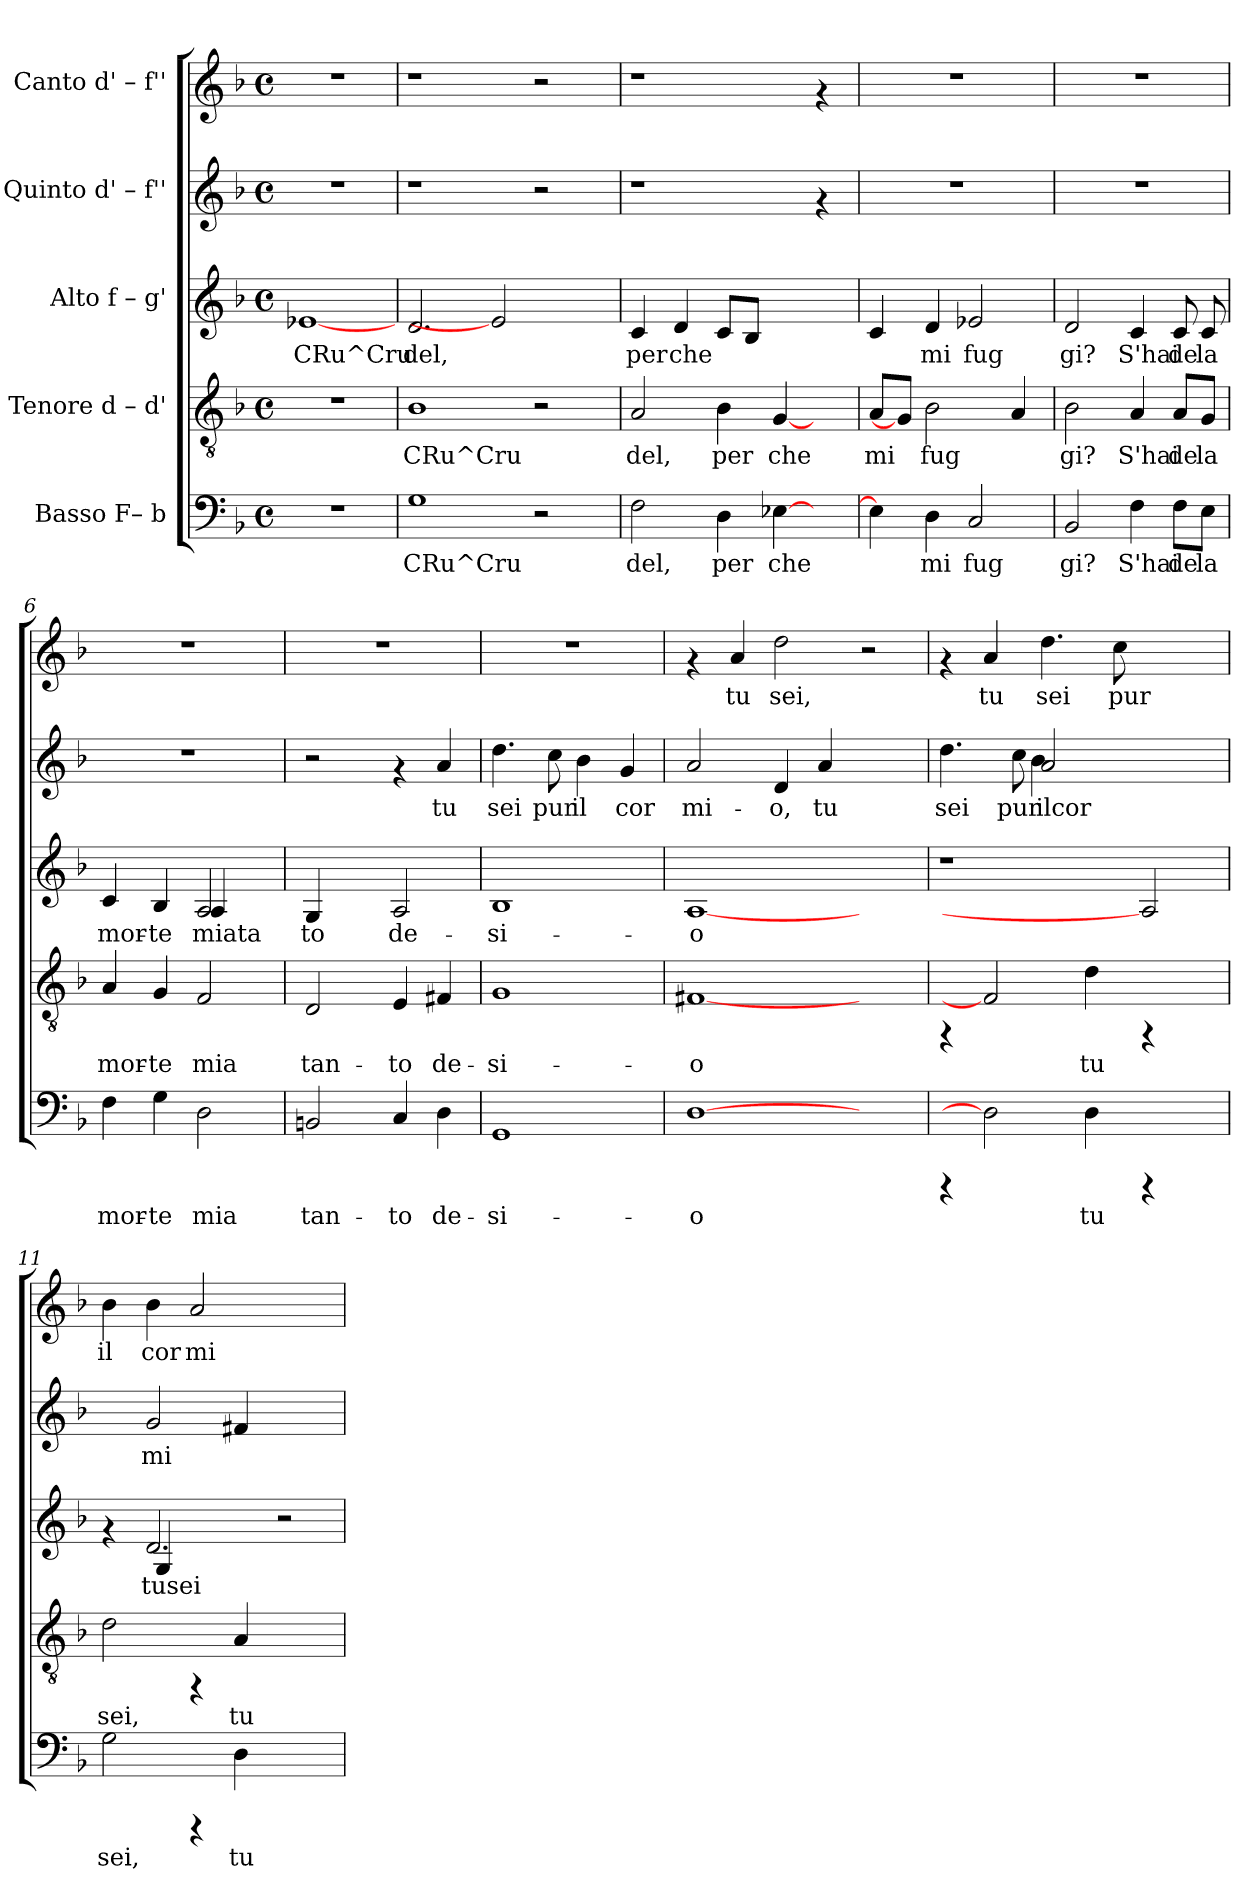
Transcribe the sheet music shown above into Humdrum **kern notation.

**kern	**text	**kern	**text	**kern	**text	**kern	**text	**kern	**text
*part5	*part5	*part4	*part4	*part3	*part3	*part2	*part2	*part1	*part1
*staff5	*staff5	*staff4	*staff4	*staff3	*staff3	*staff2	*staff2	*staff1	*staff1
*I"Basso  F– b	*	*I"Tenore  d – d'	*	*I"Alto  f – g'	*	*I"Quinto  d' – f''	*	*I"Canto  d' – f''	*
!!LO:PB:g=z
*stria5	*	*stria5	*	*stria5	*	*stria5	*	*stria5	*
*clefF4	*	*clefGv2	*	*clefG2	*	*clefG2	*	*clefG2	*
*k[b-]	*	*k[b-]	*	*k[b-]	*	*k[b-]	*	*k[b-]	*
*F:	*	*F:	*	*F:	*	*F:	*	*F:	*
*M4/4	*	*M4/4	*	*M4/4	*	*M4/4	*	*M4/4	*
*met(c)	*	*met(c)	*	*met(c)	*	*met(c)	*	*met(c)	*
=1	=1	=1	=1	=1	=1	=1	=1	=1	=1
!	!	!	!	!	!LO:LY:b:rj	!	!	!	!
1r	.	1r	.	[1e-X	CRu^Cru	1r	.	1r	.
=2	=2	=2	=2	=2	=2	=2	=2	=2	=2
!	!LO:LY:b:rj	!	!LO:LY:b:rj	!	!LO:LY:b:rj	!	!	!	!
1G	CRu^Cru	1B-	CRu^Cru	2.d/	del,	1r	.	1r	.
.	.	.	.	2e-]	.	.	.	.	.
2r	.	2r	.	.	.	2r	.	2r	.
.	.	.	.	4ryy	.	.	.	.	.
=3	=3	=3	=3	=3	=3	=3	=3	=3	=3
!	!LO:LY:b:rj	!	!LO:LY:b:rj	!	!LO:LY:b:rj	!	!	!	!
2F\	del,	2A/	del,	4c/	per	1r	.	1r	.
!	!	!	!	!	!LO:LY:b:rj	!	!	!	!
.	.	.	.	4d/	che	.	.	.	.
!	!LO:LY:b:rj	!	!LO:LY:b:rj	!	!LO:LY:b:rj	!	!	!	!
4D\	per	4B-\	per	8c/L	.	.	.	.	.
!	!	!	!	!	!LO:LY:b:rj	!	!	!	!
.	.	.	.	8B-/J	.	.	.	.	.
!	!LO:LY:b:rj	!	!LO:LY:b:rj	!	!	!	!	!	!
[4E-X\	che	[4G/	che	2ryy	.	.	.	.	.
4ryy	.	4ryy	.	.	.	4rf	.	4rf	.
=4	=4	=4	=4	=4	=4	=4	=4	=4	=4
!	!	!	!LO:LY:b:rj	!	!LO:LY:b:rj	!	!	!	!
4E-\]	.	8A/L	mi	4c/	.	1r	.	1r	.
.	.	8G/J]	.	.	.	.	.	.	.
!	!LO:LY:b:rj	!	!LO:LY:b:rj	!	!LO:LY:b:rj	!	!	!	!
4D\	mi	2B-\	fug	4d/	mi	.	.	.	.
!	!LO:LY:b:rj	!	!	!	!LO:LY:b:rj	!	!	!	!
2C/	fug	.	.	2e-X/	fug	.	.	.	.
!	!	!	!LO:LY:b:rj	!	!	!	!	!	!
.	.	4A/	.	.	.	.	.	.	.
=5	=5	=5	=5	=5	=5	=5	=5	=5	=5
!	!LO:LY:b:rj	!	!LO:LY:b:rj	!	!LO:LY:b:rj	!	!	!	!
2BB-/	gi?	2B-\	gi?	2d/	gi?	1r	.	1r	.
!	!LO:LY:b:rj	!	!LO:LY:b:rj	!	!LO:LY:b:rj	!	!	!	!
4F\	S'hai	4A/	S'hai	4c/	S'hai	.	.	.	.
!	!LO:LY:b:rj	!	!LO:LY:b:rj	!	!LO:LY:b:rj	!	!	!	!
8F\L	de	8A/L	de	8c/	de	.	.	.	.
!	!LO:LY:b:rj	!	!LO:LY:b:rj	!	!LO:LY:b:rj	!	!	!	!
8E\J	la	8G/J	la	8c/	la	.	.	.	.
!!LO:LB:g=z
=6	=6	=6	=6	=6	=6	=6	=6	=6	=6
!	!LO:LY:b:rj	!	!LO:LY:b:rj	!	!LO:LY:b:rj	!	!	!	!
*	*	*	*	*^	*	*	*	*	*
4F\	mor-	4A/	mor-	4c/	2ryy	mor-	1r	.	1r	.
!	!LO:LY:b:rj	!	!LO:LY:b:rj	!	!	!LO:LY:b:rj	!	!	!	!
4G\	-te	4G/	-te	4B-/	.	-te	.	.	.	.
!	!LO:LY:b:rj	!	!LO:LY:b:rj	!	!	!LO:LY:b:rj	!	!	!	!
2D\	mia	2F/	mia	2A/	4A/	miata	.	.	.	.
.	.	.	.	.	4ryy	.	.	.	.	.
=7	=7	=7	=7	=7	=7	=7	=7	=7	=7	=7
!	!LO:LY:b:rj	!	!LO:LY:b:rj	!	!	!LO:LY:b:rj	!	!	!	!
*	*	*	*	*v	*v	*	*	*	*	*
2BBn/	tan-	2D/	tan-	4G/	to	2r	.	1r	.
.	.	.	.	4ryy	.	.	.	.	.
!	!LO:LY:b:rj	!	!LO:LY:b:rj	!	!LO:LY:b:rj	!	!	!	!
4C/	-to	4E/	-to	2A/	de-	4rf	.	.	.
!	!LO:LY:b:rj	!	!LO:LY:b:rj	!	!	!	!LO:LY:b:cj	!	!
4D\	de-	4F#X/	de-	.	.	4a/	tu	.	.
=8	=8	=8	=8	=8	=8	=8	=8	=8	=8
!	!LO:LY:b:rj	!	!LO:LY:b:rj	!	!LO:LY:b:rj	!	!LO:LY:b:cj	!	!
1GG	-si-	1G	-si-	1B-	-si-	4.dd\	sei	1r	.
!	!	!	!	!	!	!	!LO:LY:b:cj	!	!
.	.	.	.	.	.	8cc\	pur	.	.
!	!	!	!	!	!	!	!LO:LY:b:cj	!	!
.	.	.	.	.	.	4b-\	il	.	.
!	!	!	!	!	!	!	!LO:LY:b:cj	!	!
.	.	.	.	.	.	4g/	cor	.	.
=9	=9	=9	=9	=9	=9	=9	=9	=9	=9
!	!LO:LY:b:rj	!	!LO:LY:b:rj	!	!LO:LY:b:rj	!	!LO:LY:b:cj	!	!
[1D	-o	[1F#X	-o	[1A	-o	2a/	mi-	4rf	.
!	!	!	!	!	!	!	!	!	!LO:LY:b:cj
.	.	.	.	.	.	.	.	4a/	tu
!	!	!	!	!	!	!	!LO:LY:b:cj	!	!LO:LY:b:cj
.	.	.	.	.	.	4d/	-o,	2dd\	sei,
!	!	!	!	!	!	!	!LO:LY:b:cj	!	!
.	.	.	.	.	.	4a/	tu	.	.
2ryy	.	2ryy	.	2ryy	.	2ryy	.	2r	.
!!LO:PB:g=z
=10	=10	=10	=10	=10	=10	=10	=10	=10	=10
!	!	!	!	!	!	!	!LO:LY:b:cj	!	!
*	*	*	*	*	*	*^	*	*	*
4rCCC	.	4rFF	.	1r	.	4.dd\	2ryy	sei	4rf	.
!	!	!	!	!	!	!	!	!	!	!LO:LY:b:cj
2D]	.	2F#]	.	.	.	.	.	.	4a/	tu
!	!	!	!	!	!	!	!	!LO:LY:b:cj	!	!
.	.	.	.	.	.	8cc\	.	pur	.	.
!	!	!	!	!	!	!	!	!LO:LY:b:cj	!	!LO:LY:b:cj
.	.	.	.	.	.	2a/	4b-\	ilcor	4.dd\	sei
!	!LO:LY:b:rj	!	!LO:LY:b:rj	!	!	!	!	!	!	!
4D\	tu	4d\	tu	.	.	.	2ryy	.	.	.
!	!	!	!	!	!	!	!	!	!	!LO:LY:b:cj
.	.	.	.	.	.	.	.	.	8cc\	pur
4rCCC	.	4rFF	.	2A]	.	2ryy	.	.	2ryy	.
4ryy	.	4ryy	.	.	.	.	4ryy	.	.	.
=11	=11	=11	=11	=11	=11	=11	=11	=11	=11	=11
!	!LO:LY:b:rj	!	!LO:LY:b:rj	!	!	!	!	!	!	!LO:LY:b:cj
*	*	*	*	*^	*	*v	*v	*	*	*
2G\	sei,	2d\	sei,	4rf	4ryy	.	4ryy	.	4b-\	il
!	!	!	!	!	!	!LO:LY:b:rj	!	!LO:LY:b:cj	!	!LO:LY:b:cj
.	.	.	.	2.d/	4G/	tusei	2g/	mi-	4b-\	cor
!	!	!	!	!	!	!	!	!	!	!LO:LY:b:cj
4rCCC	.	4rFF	.	.	1ryy	.	.	.	2a/	mi
!	!LO:LY:b:rj	!	!LO:LY:b:rj	!	!	!	!	!LO:LY:b:cj	!	!
4D\	tu	4A/	tu	.	.	.	4f#X/	--	.	.
2ryy	.	2ryy	.	2r	.	.	2ryy	.	2ryy	.
*	*	*	*	*v	*v	*	*	*	*	*
=	=	=	=	=	=	=	=	=	=
*-	*-	*-	*-	*-	*-	*-	*-	*-	*-
